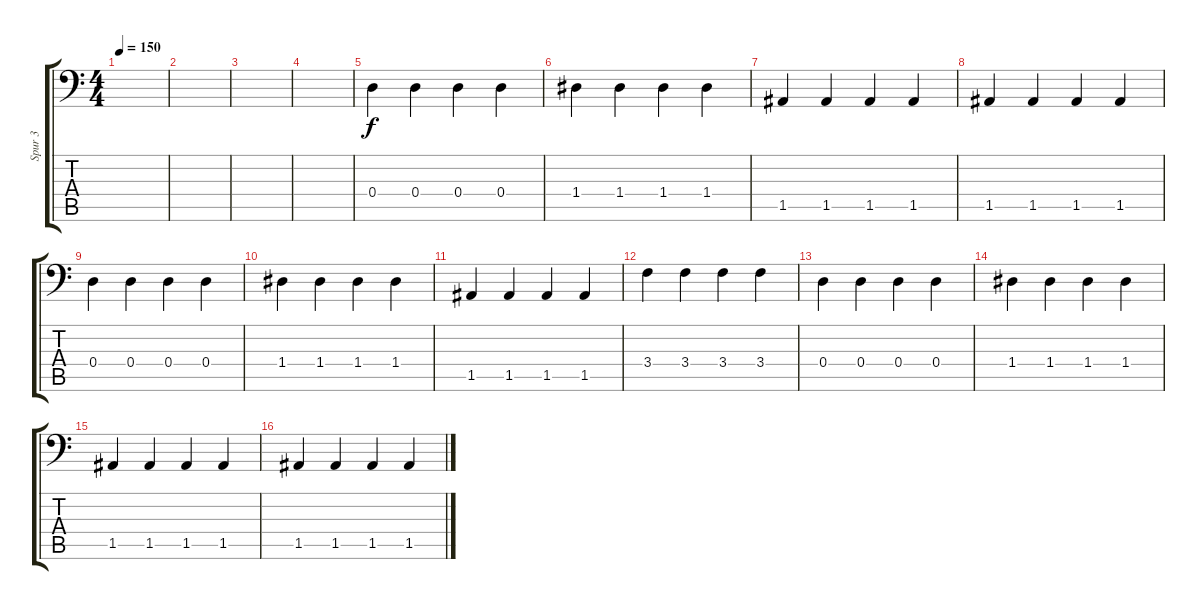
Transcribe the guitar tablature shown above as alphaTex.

\track ("Spur 3" "Spur 3") {instrument electricbassfinger}
\staff {score tabs}
\tuning (E3 B2 G2 D2 A1 E1) {hide}
\ts (4 4)
\tempo 150
\clef f4
\ks c
|
|
|
|
0.4.4 0.4.4 0.4.4 0.4.4 |
1.4.4 1.4.4 1.4.4 1.4.4 |
1.5.4 1.5.4 1.5.4 1.5.4 |
1.5.4 1.5.4 1.5.4 1.5.4 |
0.4.4 0.4.4 0.4.4 0.4.4 |
1.4.4 1.4.4 1.4.4 1.4.4 |
1.5.4 1.5.4 1.5.4 1.5.4 |
3.4.4 3.4.4 3.4.4 3.4.4 |
0.4.4 0.4.4 0.4.4 0.4.4 |
1.4.4 1.4.4 1.4.4 1.4.4 |
1.5.4 1.5.4 1.5.4 1.5.4 |
1.5.4 1.5.4 1.5.4 1.5.4
